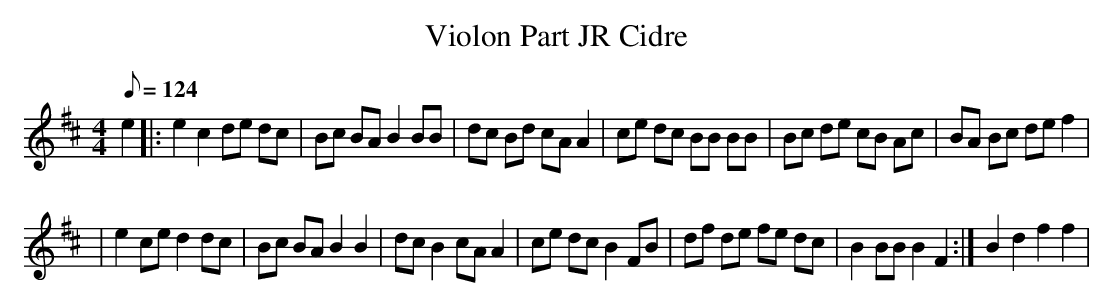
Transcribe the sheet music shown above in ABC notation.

X:1
T:Violon Part JR Cidre
M:4/4
Q:124
K:D
e2|:e2c2d1e1 d1c1| B1c1 B1A1B2B1B1 |d1c1 B1d1  c1A1 A2|c1e1 d1c1 B1B1 B1B1| B1c1 d1e1 c1B1 A1c1| B1A1 B1c1 d1e1f2|
|e2c1e1d2d1c1 |B1c1 B1A1 B2B2|d1c1B2c1A1 A2|c1e1 d1c1B2F1B1 |d1f1 d1e1 f1e1 d1c1  |B2B1B1B2F2:|B2d2f2f2|
